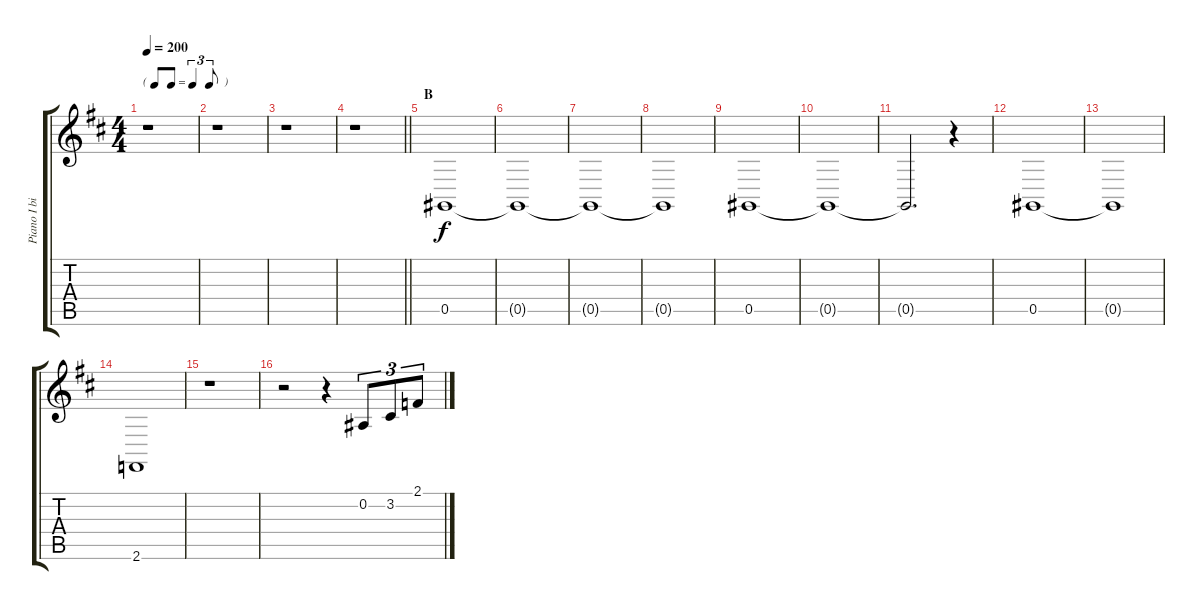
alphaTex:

\track ("Piano I bis" "Piano I bi") {instrument brightacousticpiano}
\staff {score tabs}
\tuning (Eb4 Bb3 Gb3 Db3 Ab2 Eb2) {hide}
\ts (4 4)
\tf triplet8th
\tempo 200
\clef g2
\ks d
r.1{dy f} |
r.1 |
r.1 |
\barLineRight lightlight
r.1 |
\section ("" "B")
0.5.1 |
0.5{t}.1 |
0.5{t}.1 |
0.5{t}.1 |
0.5.1 |
0.5{t}.1 |
0.5{t}.2{d} r.4 |
0.5.1 |
0.5{t}.1 |
2.6.1 |
r.1 |
r.2 r.4 0.2.8{tu (3 2)} 3.2.8{tu (3 2)} 2.1.8{tu (3 2)}
